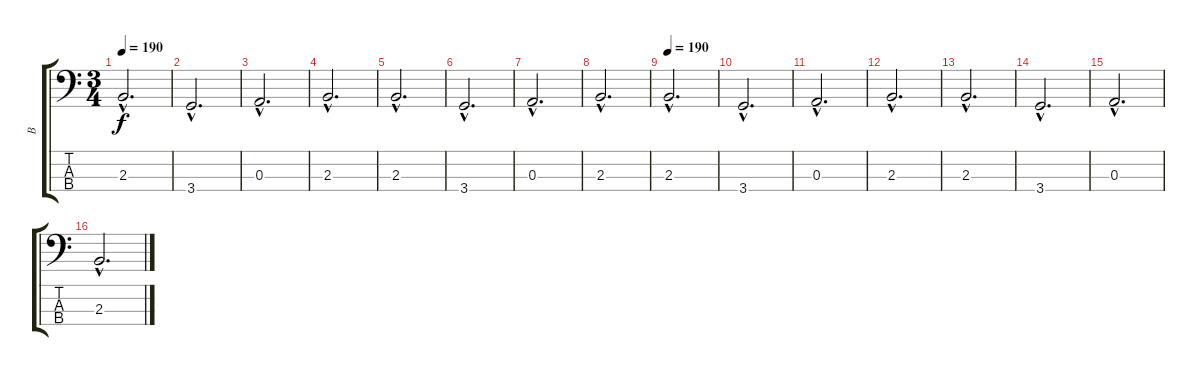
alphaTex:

\track ("B" "B") {instrument electricbasspick}
\staff {score tabs}
\tuning (G2 D2 A1 E1) {hide}
\ts (3 4)
\tempo 200
\tempo 190
\clef f4
\ks c
2.3{hac}.2{d dy f} |
3.4{hac}.2{d} |
0.3{hac}.2{d} |
2.3{hac}.2{d} |
2.3{hac}.2{d} |
3.4{hac}.2{d} |
0.3{hac}.2{d} |
2.3{hac}.2{d} |
\tempo 190
2.3{hac}.2{d} |
3.4{hac}.2{d} |
0.3{hac}.2{d} |
2.3{hac}.2{d} |
2.3{hac}.2{d} |
3.4{hac}.2{d} |
0.3{hac}.2{d} |
2.3{hac}.2{d}
